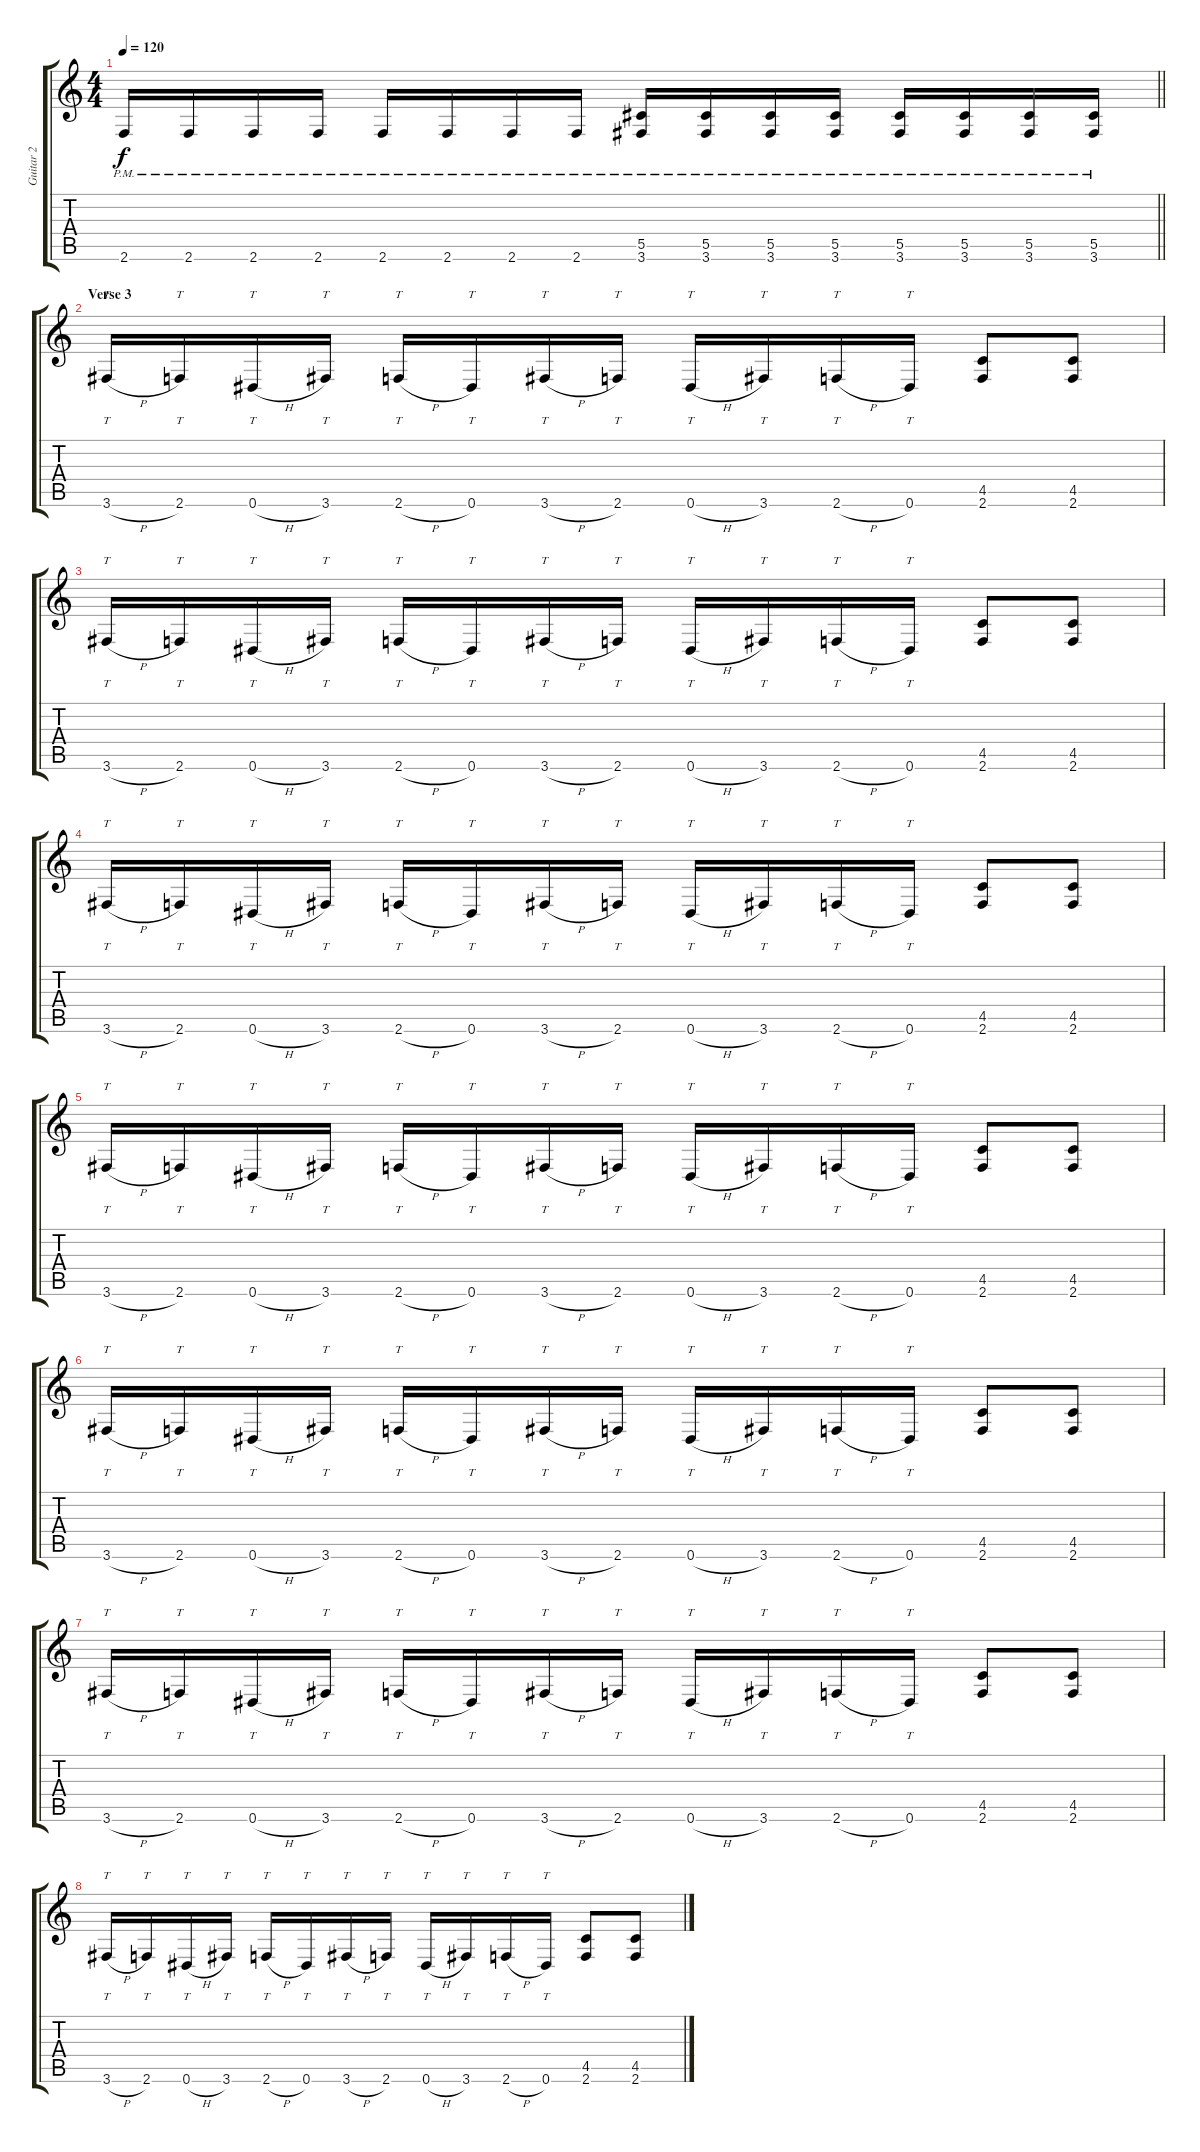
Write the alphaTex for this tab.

\track ("Guitar 2" "Guitar 2") {instrument distortionguitar}
\staff {score tabs}
\tuning (Eb4 Bb3 Gb3 Db3 Ab2 Eb2) {hide}
\ts (4 4)
\tempo 120
\clef g2
\barLineRight lightlight
\ks c
2.6{pm}.16{dy f} 2.6{pm}.16 2.6{pm}.16 2.6{pm}.16 2.6{pm}.16 2.6{pm}.16 2.6{pm}.16 2.6{pm}.16 (5.5{pm} 3.6{pm}).16 (5.5{pm} 3.6{pm}).16 (5.5{pm} 3.6{pm}).16 (5.5{pm} 3.6{pm}).16 (5.5{pm} 3.6{pm}).16 (5.5{pm} 3.6{pm}).16 (5.5{pm} 3.6{pm}).16 (5.5{pm} 3.6{pm}).16 |
\section ("" "Verse 3")
3.6{h}.16{tt} 2.6.16{tt} 0.6{h}.16{tt} 3.6.16{tt} 2.6{h}.16{tt} 0.6.16{tt} 3.6{h}.16{tt} 2.6.16{tt} 0.6{h}.16{tt} 3.6.16{tt} 2.6{h}.16{tt} 0.6.16{tt} (4.5 2.6).8 (4.5 2.6).8 |
3.6{h}.16{tt} 2.6.16{tt} 0.6{h}.16{tt} 3.6.16{tt} 2.6{h}.16{tt} 0.6.16{tt} 3.6{h}.16{tt} 2.6.16{tt} 0.6{h}.16{tt} 3.6.16{tt} 2.6{h}.16{tt} 0.6.16{tt} (4.5 2.6).8 (4.5 2.6).8 |
3.6{h}.16{tt} 2.6.16{tt} 0.6{h}.16{tt} 3.6.16{tt} 2.6{h}.16{tt} 0.6.16{tt} 3.6{h}.16{tt} 2.6.16{tt} 0.6{h}.16{tt} 3.6.16{tt} 2.6{h}.16{tt} 0.6.16{tt} (4.5 2.6).8 (4.5 2.6).8 |
3.6{h}.16{tt} 2.6.16{tt} 0.6{h}.16{tt} 3.6.16{tt} 2.6{h}.16{tt} 0.6.16{tt} 3.6{h}.16{tt} 2.6.16{tt} 0.6{h}.16{tt} 3.6.16{tt} 2.6{h}.16{tt} 0.6.16{tt} (4.5 2.6).8 (4.5 2.6).8 |
3.6{h}.16{tt} 2.6.16{tt} 0.6{h}.16{tt} 3.6.16{tt} 2.6{h}.16{tt} 0.6.16{tt} 3.6{h}.16{tt} 2.6.16{tt} 0.6{h}.16{tt} 3.6.16{tt} 2.6{h}.16{tt} 0.6.16{tt} (4.5 2.6).8 (4.5 2.6).8 |
3.6{h}.16{tt} 2.6.16{tt} 0.6{h}.16{tt} 3.6.16{tt} 2.6{h}.16{tt} 0.6.16{tt} 3.6{h}.16{tt} 2.6.16{tt} 0.6{h}.16{tt} 3.6.16{tt} 2.6{h}.16{tt} 0.6.16{tt} (4.5 2.6).8 (4.5 2.6).8 |
3.6{h}.16{tt} 2.6.16{tt} 0.6{h}.16{tt} 3.6.16{tt} 2.6{h}.16{tt} 0.6.16{tt} 3.6{h}.16{tt} 2.6.16{tt} 0.6{h}.16{tt} 3.6.16{tt} 2.6{h}.16{tt} 0.6.16{tt} (4.5 2.6).8 (4.5 2.6).8
